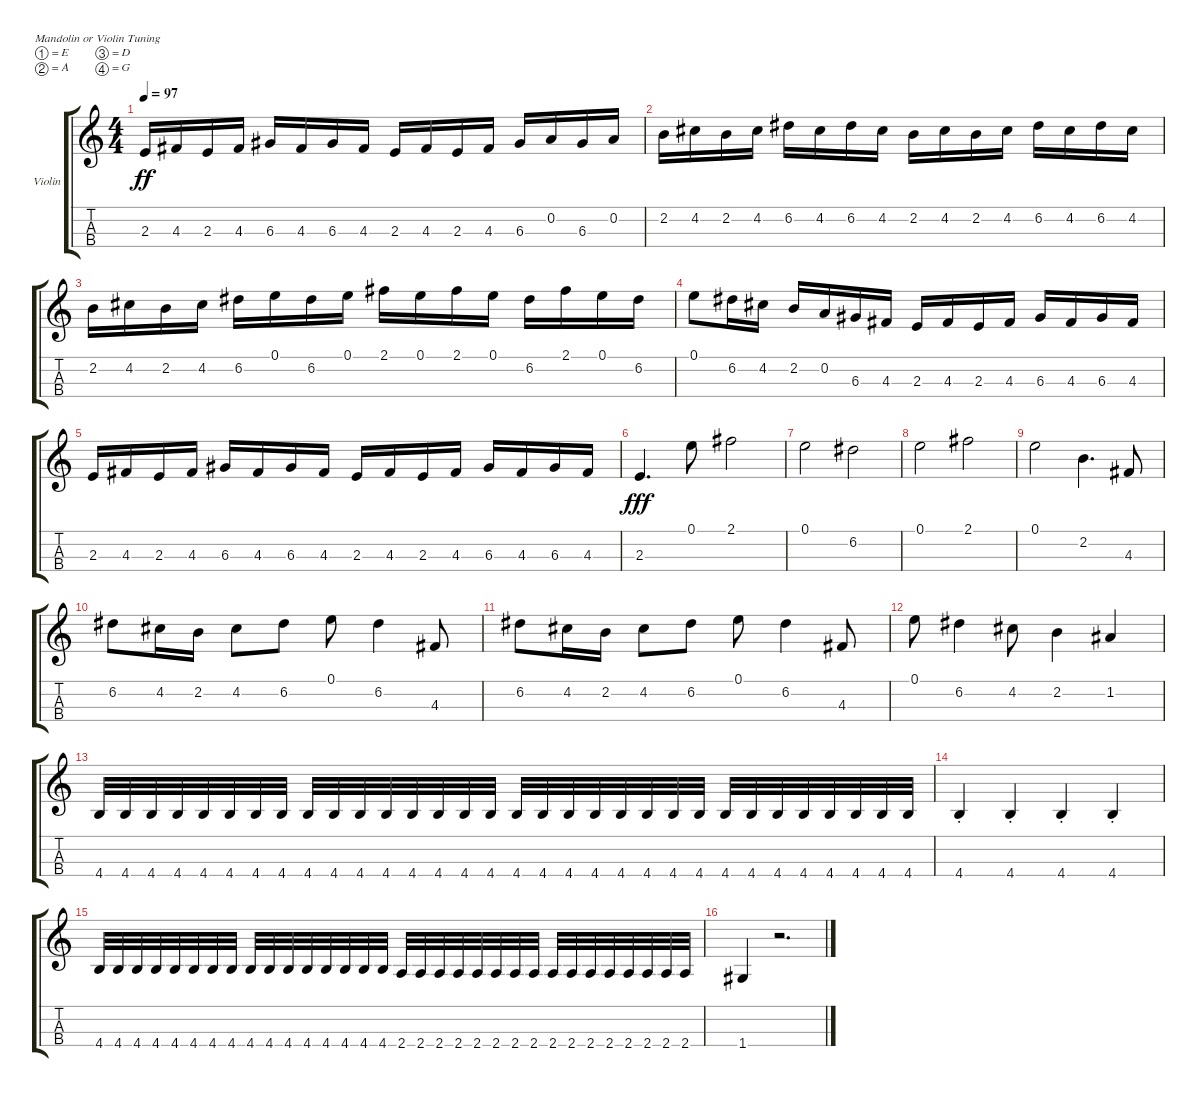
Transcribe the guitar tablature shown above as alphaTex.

\defaultSystemsLayout 4
\bracketExtendMode groupsimilarinstruments
\firstSystemTrackNameOrientation horizontal
\otherSystemsTrackNameOrientation horizontal
\track ("Violin" "Violin") {instrument violin}
\staff {score tabs}
\tuning (E5 A4 D4 G3)
\ts (4 4)
\tempo 97
\clef g2
\ks c
2.3.16{dy ff} 4.3.16 2.3.16 4.3.16 6.3.16 4.3.16 6.3.16 4.3.16 2.3.16 4.3.16 2.3.16 4.3.16 6.3.16 0.2.16 6.3.16 0.2.16 |
2.2.16 4.2.16 2.2.16 4.2.16 6.2.16 4.2.16 6.2.16 4.2.16 2.2.16 4.2.16 2.2.16 4.2.16 6.2.16 4.2.16 6.2.16 4.2.16 |
2.2.16 4.2.16 2.2.16 4.2.16 6.2.16 0.1.16 6.2.16 0.1.16 2.1.16 0.1.16 2.1.16 0.1.16 6.2.16 2.1.16 0.1.16 6.2.16 |
0.1.8 6.2.16 4.2.16 2.2.16 0.2.16 6.3.16 4.3.16 2.3.16 4.3.16 2.3.16 4.3.16 6.3.16 4.3.16 6.3.16 4.3.16 |
2.3.16 4.3.16 2.3.16 4.3.16 6.3.16 4.3.16 6.3.16 4.3.16 2.3.16 4.3.16 2.3.16 4.3.16 6.3.16 4.3.16 6.3.16 4.3.16 |
2.3.4{d dy fff} 0.1.8 2.1.2 |
0.1.2 6.2.2 |
0.1.2 2.1.2 |
0.1.2 2.2.4{d} 4.3.8 |
6.2.8 4.2.16 2.2.16 4.2.8 6.2.8 0.1.8 6.2.4 4.3.8 |
6.2.8 4.2.16 2.2.16 4.2.8 6.2.8 0.1.8 6.2.4 4.3.8 |
0.1.8 6.2.4 4.2.8 2.2.4 1.2.4 |
4.4.32 4.4.32 4.4.32 4.4.32 4.4.32 4.4.32 4.4.32 4.4.32 4.4.32 4.4.32 4.4.32 4.4.32 4.4.32 4.4.32 4.4.32 4.4.32 4.4.32 4.4.32 4.4.32 4.4.32 4.4.32 4.4.32 4.4.32 4.4.32 4.4.32 4.4.32 4.4.32 4.4.32 4.4.32 4.4.32 4.4.32 4.4.32 |
4.4{st}.4 4.4{st}.4 4.4{st}.4 4.4{st}.4 |
4.4.32 4.4.32 4.4.32 4.4.32 4.4.32 4.4.32 4.4.32 4.4.32 4.4.32 4.4.32 4.4.32 4.4.32 4.4.32 4.4.32 4.4.32 4.4.32 2.4.32 2.4.32 2.4.32 2.4.32 2.4.32 2.4.32 2.4.32 2.4.32 2.4.32 2.4.32 2.4.32 2.4.32 2.4.32 2.4.32 2.4.32 2.4.32 |
1.4.4 r.2{d}
